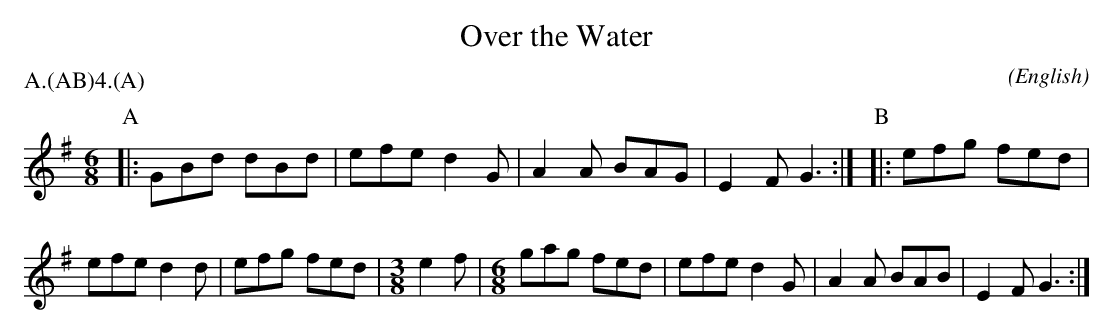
X:1
T:Over the Water
M:6/8
C:
O:English
P:A.(AB)4.(A)
K:G
P:A
|: GBd dBd  | efe d2 G | A2 A BAG | E2 F G3 :|\
P:B
|: efg fed  | efe d2 d | efg  fed |\
M:3/8
L:1/8
e2 f |\
M:6/8
gag fed  | efe d2 G | A2 A BAB | E2 F G3 :|
